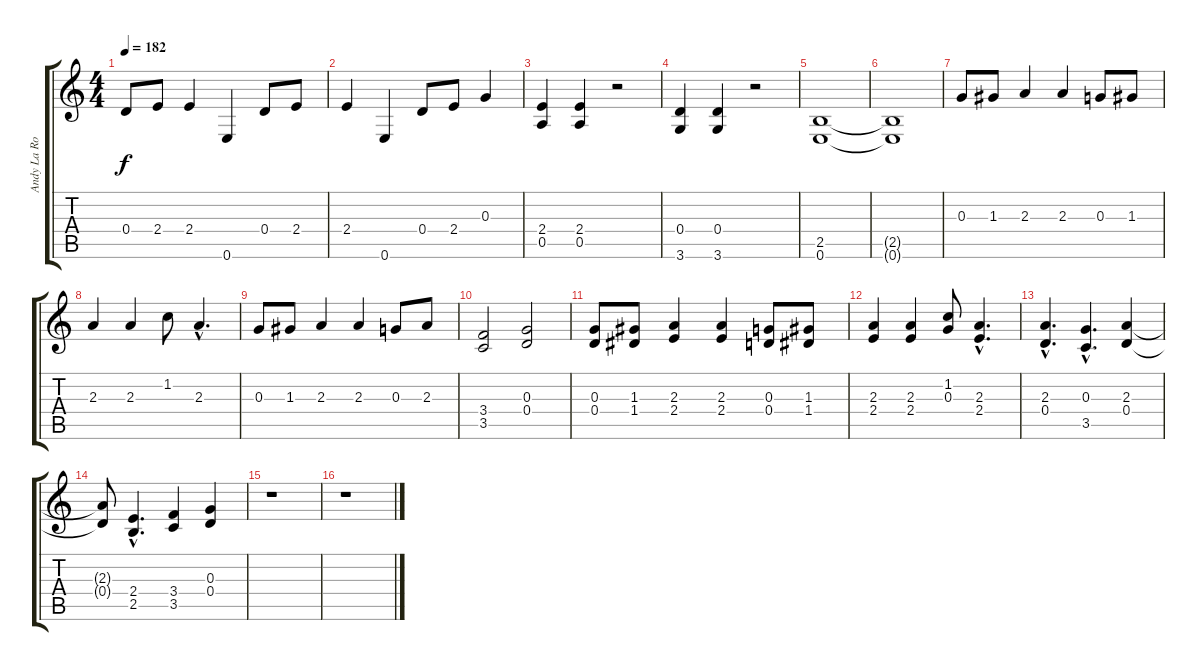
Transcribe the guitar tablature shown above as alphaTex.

\track ("Andy La Rocque" "Andy La Ro") {instrument distortionguitar}
\staff {score tabs}
\tuning (E4 B3 G3 D3 A2 E2) {hide}
\ts (4 4)
\tempo 182
\clef g2
\ks c
0.4.8{dy f} 2.4.8 2.4.4 0.6.4 0.4.8 2.4.8 |
2.4.4 0.6.4 0.4.8 2.4.8 0.3.4 |
(2.4 0.5).4 (2.4 0.5).4 r.2 |
(0.4 3.6).4 (0.4 3.6).4 r.2 |
(2.5 0.6).1 |
(2.5{t} 0.6{t}).1 |
0.3.8 1.3.8 2.3.4 2.3.4 0.3.8 1.3.8 |
2.3.4 2.3.4 1.2.8 2.3{hac}.4{d} |
0.3.8 1.3.8 2.3.4 2.3.4 0.3.8 2.3.8 |
(3.4 3.5).2 (0.3 0.4).2 |
(0.3 0.4).8 (1.3 1.4).8 (2.3 2.4).4 (2.3 2.4).4 (0.3 0.4).8 (1.3 1.4).8 |
(2.3 2.4).4 (2.3 2.4).4 (1.2 0.3).8 (2.3{hac} 2.4{hac}).4{d} |
(2.3{hac} 0.4{hac}).4{d} (0.3{hac} 3.5{hac}).4{d} (2.3 0.4).4 |
(2.3{t} 0.4{t}).8 (2.4{hac} 2.5{hac}).4{d} (3.4 3.5).4 (0.3 0.4).4 |
r.1 |
r.1
